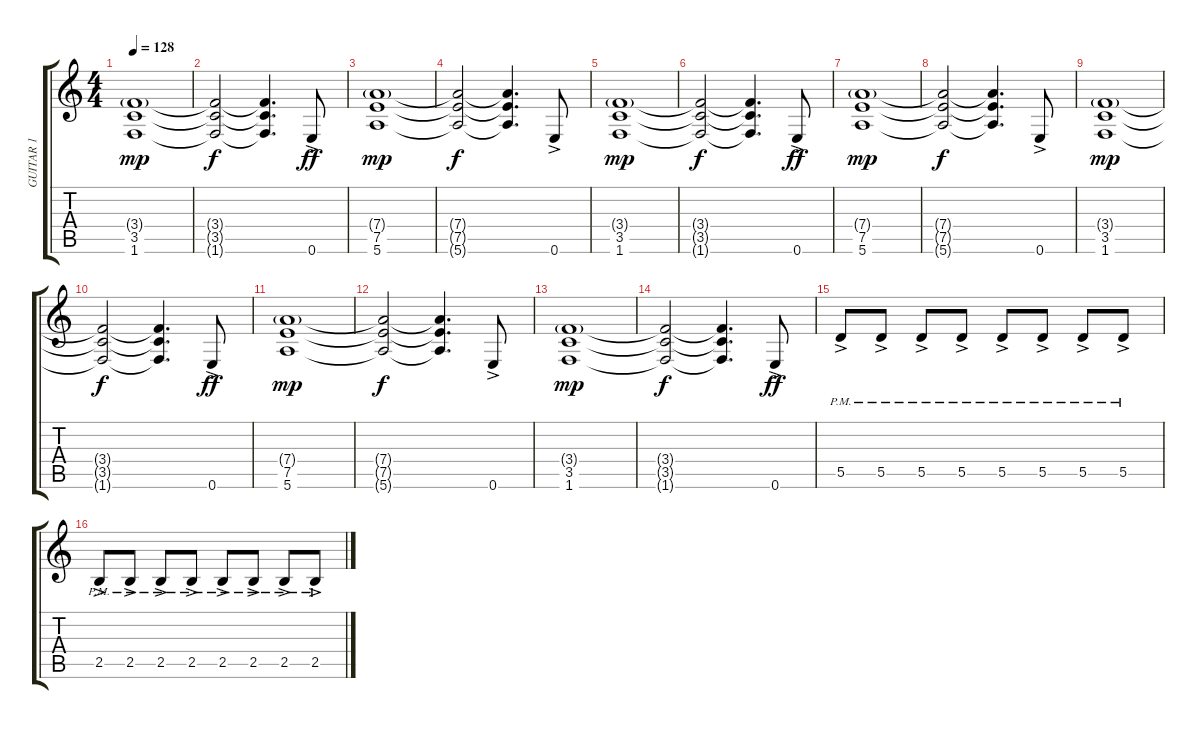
\track ("GUITAR 1" "GUITAR 1") {instrument overdrivenguitar}
\staff {score tabs}
\tuning (E4 B3 G3 D3 A2 E2) {hide}
\ts (4 4)
\tempo 128
\clef g2
\ks aminor
(3.4{g} 3.5 1.6).1{dy mp} |
(3.4{t} 3.5{t} 1.6{t}).2{dy f} (3.4{t} 3.5{t} 1.6{t}).4{d} 0.6{ac}.8{dy ff} |
(7.4{g} 7.5 5.6).1{dy mp} |
(7.4{t} 7.5{t} 5.6{t}).2{dy f} (7.4{t} 7.5{t} 5.6{t}).4{d} 0.6{ac}.8 |
(3.4{g} 3.5 1.6).1{dy mp} |
(3.4{t} 3.5{t} 1.6{t}).2{dy f} (3.4{t} 3.5{t} 1.6{t}).4{d} 0.6{ac}.8{dy ff} |
(7.4{g} 7.5 5.6).1{dy mp} |
(7.4{t} 7.5{t} 5.6{t}).2{dy f} (7.4{t} 7.5{t} 5.6{t}).4{d} 0.6{ac}.8 |
(3.4{g} 3.5 1.6).1{dy mp} |
(3.4{t} 3.5{t} 1.6{t}).2{dy f} (3.4{t} 3.5{t} 1.6{t}).4{d} 0.6{ac}.8{dy ff} |
(7.4{g} 7.5 5.6).1{dy mp} |
(7.4{t} 7.5{t} 5.6{t}).2{dy f} (7.4{t} 7.5{t} 5.6{t}).4{d} 0.6{ac}.8 |
(3.4{g} 3.5 1.6).1{dy mp} |
(3.4{t} 3.5{t} 1.6{t}).2{dy f} (3.4{t} 3.5{t} 1.6{t}).4{d} 0.6{ac}.8{dy ff} |
5.5{ac pm}.8 5.5{ac pm}.8 5.5{ac pm}.8 5.5{ac pm}.8 5.5{ac pm}.8 5.5{ac pm}.8 5.5{ac pm}.8 5.5{ac pm}.8 |
2.5{ac pm}.8 2.5{ac pm}.8 2.5{ac pm}.8 2.5{ac pm}.8 2.5{ac pm}.8 2.5{ac pm}.8 2.5{ac pm}.8 2.5{ac pm}.8
